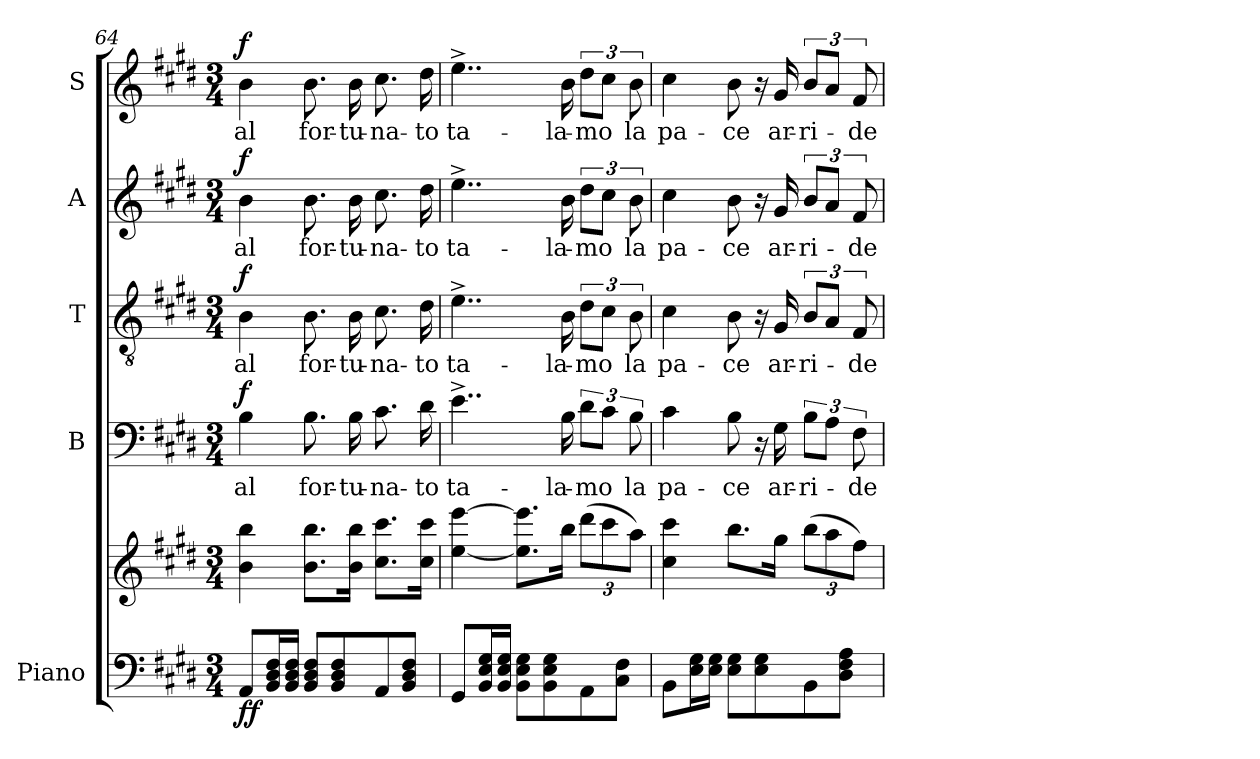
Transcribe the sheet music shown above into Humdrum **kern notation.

**kern	**kern	**dynam	**kern	**text	**dynam	**kern	**text	**dynam	**kern	**text	**dynam	**kern	**text	**dynam
*part5	*part5	*part5	*part4	*part4	*part4	*part3	*part3	*part3	*part2	*part2	*part2	*part1	*part1	*part1
*staff6	*staff5	*staff5/6	*staff4	*staff4	*staff4	*staff3	*staff3	*staff3	*staff2	*staff2	*staff2	*staff1	*staff1	*staff1
*I"Piano	*	*	*I"B	*	*	*I"T	*	*	*I"A	*	*	*I"S	*	*
*I'Pno	*	*	*I'B	*	*	*I'T	*	*	*I'A	*	*	*I'S	*	*
*clefF4	*clefG2	*	*clefF4	*	*	*clefGv2	*	*	*clefG2	*	*	*clefG2	*	*
*k[f#c#g#d#]	*k[f#c#g#d#]	*	*k[f#c#g#d#]	*	*	*k[f#c#g#d#]	*	*	*k[f#c#g#d#]	*	*	*k[f#c#g#d#]	*	*
*M3/4	*M3/4	*	*M3/4	*	*	*M3/4	*	*	*M3/4	*	*	*M3/4	*	*
=64	=64	=64	=64	=64	=64	=64	=64	=64	=64	=64	=64	=64	=64	=64
!	!	!LO:DY:b=2	!	!	!	!	!	!	!	!	!	!	!	!
!	!	!LO:DY:n=1:b	!	!	!LO:DY:a	!	!	!LO:DY:a	!	!	!LO:DY:a	!	!	!LO:DY:a
8AA/L	4b\ 4bb\	f f	4B\	al	f	4B\	al	f	4b\	al	f	4b\	al	f
16BB/ 16D#/ 16F#/L	.	.	.	.	.	.	.	.	.	.	.	.	.	.
16BB/ 16D#/ 16F#/JJ	.	.	.	.	.	.	.	.	.	.	.	.	.	.
8BB/ 8D#/ 8F#/L	8.b\ 8.bb\L	.	8.B\	for-	.	8.B\	for-	.	8.b\	for-	.	8.b\	for-	.
8BB/ 8D#/ 8F#/	.	.	.	.	.	.	.	.	.	.	.	.	.	.
.	16b\ 16bb\Jk	.	16B\	-tu-	.	16B\	-tu-	.	16b\	-tu-	.	16b\	-tu-	.
8AA/	8.cc#\ 8.ccc#\L	.	8.c#\	-na-	.	8.c#\	-na-	.	8.cc#\	-na-	.	8.cc#\	-na-	.
8BB/ 8D#/ 8F#/J	.	.	.	.	.	.	.	.	.	.	.	.	.	.
.	16cc#\ 16ccc#\Jk	.	16d#\	-to	.	16d#\	-to	.	16dd#\	-to	.	16dd#\	-to	.
!!LO:PB:g=z
=65	=65	=65	=65	=65	=65	=65	=65	=65	=65	=65	=65	=65	=65	=65
8GG#/L	[4ee\ [4eee\	.	4..e^\	ta-	.	4..e^\	ta-	.	4..ee^\	ta-	.	4..ee^\	ta-	.
16BB/ 16E/ 16G#/L	.	.	.	.	.	.	.	.	.	.	.	.	.	.
16BB/ 16E/ 16G#/JJ	.	.	.	.	.	.	.	.	.	.	.	.	.	.
8BB\ 8E\ 8G#\L	8.ee\] 8.eee\]L	.	.	.	.	.	.	.	.	.	.	.	.	.
8BB\ 8E\ 8G#\	.	.	.	.	.	.	.	.	.	.	.	.	.	.
.	16bb\Jk	.	16B\	-la-	.	16B\	-la-	.	16b\	-la-	.	16b\	-la-	.
*	*Xbrackettup	*	*	*	*	*	*	*	*	*	*	*	*	*
8AA\	(12ddd#\L	.	12d#\L	-mo	.	12d#\L	-mo	.	12dd#\L	-mo	.	12dd#\L	-mo	.
.	12ccc#\	.	12c#\J	.	.	12c#\J	.	.	12cc#\J	.	.	12cc#\J	.	.
8C#\ 8F#\J	.	.	.	.	.	.	.	.	.	.	.	.	.	.
.	12aa\J)	.	12B\	la	.	12B\	la	.	12b\	la	.	12b\	la	.
=66	=66	=66	=66	=66	=66	=66	=66	=66	=66	=66	=66	=66	=66	=66
8BB\L	4cc#\ 4ccc#\	.	4c#\	pa-	.	4c#\	pa-	.	4cc#\	pa-	.	4cc#\	pa-	.
16E\ 16G#\L	.	.	.	.	.	.	.	.	.	.	.	.	.	.
16E\ 16G#\JJ	.	.	.	.	.	.	.	.	.	.	.	.	.	.
8E\ 8G#\L	8.bb\L	.	8B\	-ce	.	8B\	-ce	.	8b\	-ce	.	8b\	-ce	.
8E\ 8G#\	.	.	16r	.	.	16r	.	.	16r	.	.	16r	.	.
.	16gg#\Jk	.	16G#\	ar-	.	16G#/	ar-	.	16g#/	ar-	.	16g#/	ar-	.
8BB\	(12bb\L	.	12B\L	-ri-	.	12B/L	-ri-	.	12b/L	-ri-	.	12b/L	-ri-	.
.	12aa\	.	12A\J	.	.	12A/J	.	.	12a/J	.	.	12a/J	.	.
8D#\ 8F#\ 8A\J	.	.	.	.	.	.	.	.	.	.	.	.	.	.
.	12ff#\J)	.	12F#\	-de-	.	12F#/	-de-	.	12f#/	-de-	.	12f#/	-de-	.
=	=	=	=	=	=	=	=	=	=	=	=	=	=	=
*-	*-	*-	*-	*-	*-	*-	*-	*-	*-	*-	*-	*-	*-	*-
